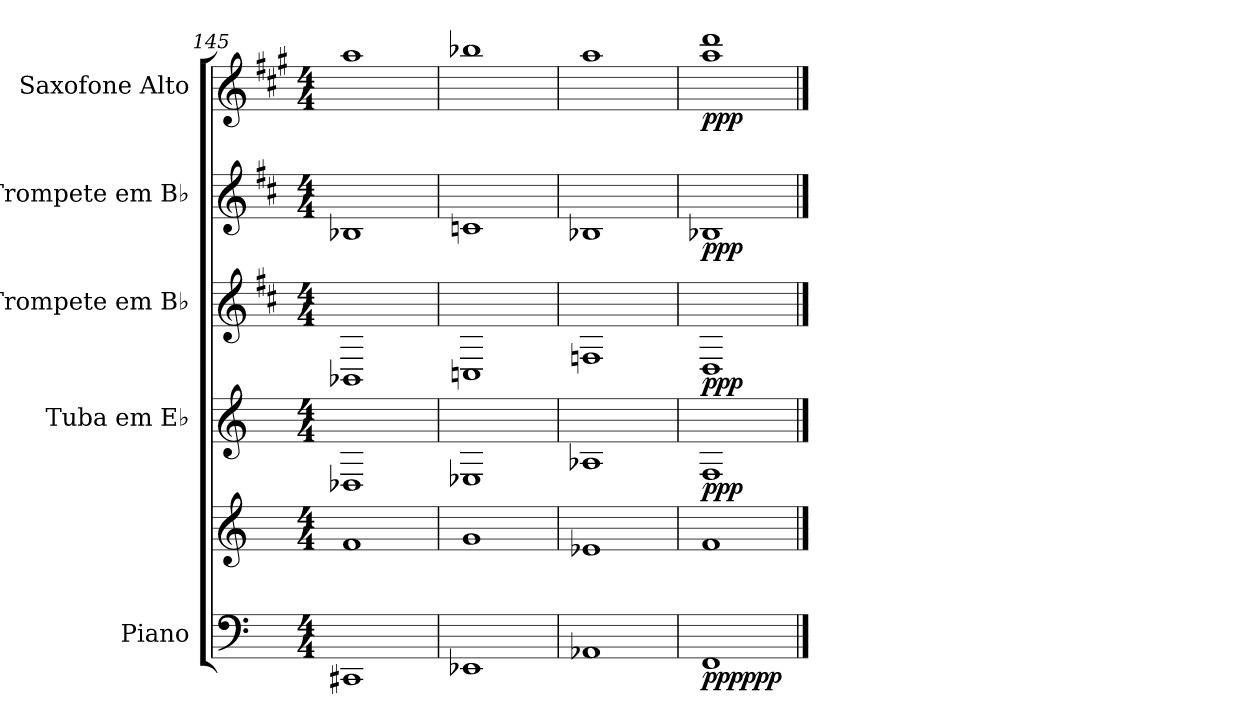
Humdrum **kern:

**kern	**kern	**dynam	**kern	**dynam	**kern	**dynam	**kern	**dynam	**kern	**dynam
*part5	*part5	*part5	*part4	*part4	*part3	*part3	*part2	*part2	*part1	*part1
*staff6	*staff5	*staff5/6	*staff4	*staff4	*staff3	*staff3	*staff2	*staff2	*staff1	*staff1
*I"Piano	*	*	*I"Tuba em E♭	*	*I"Trompete em B♭	*	*I"Trompete em B♭	*	*I"Saxofone Alto	*
*I'Pno.	*	*	*	*	*I'Tp. B♭	*	*I'Tp. B♭	*	*I'Sax. A.	*
*clefF4	*clefG2	*	*clefG2	*	*clefG2	*	*clefG2	*	*clefG2	*
*	*	*	*ITrd12c21	*	*ITrd1c2	*	*ITrd1c2	*	*ITrd5c9	*
*k[]	*k[]	*	*k[]	*	*k[]	*	*k[]	*	*k[]	*
*M4/4	*M4/4	*	*M4/4	*	*M4/4	*	*M4/4	*	*M4/4	*
=145	=145	=145	=145	=145	=145	=145	=145	=145	=145	=145
1CC#X	1f	.	1DD-X	.	1AA-X	.	1A-X	.	1cc	.
=146	=146	=146	=146	=146	=146	=146	=146	=146	=146	=146
1EE-X	1g	.	1EE-X	.	1BB-X	.	1B-X	.	1dd-X	.
=147	=147	=147	=147	=147	=147	=147	=147	=147	=147	=147
1AA-X	1e-X	.	1AA-X	.	1E-X	.	1A-X	.	1cc	.
=148	=148	=148	=148	=148	=148	=148	=148	=148	=148	=148
!	!	!LO:DY:b=2	!	!	!	!	!	!	!	!
!	!	!LO:DY:n=1:b	!	!LO:DY:b	!	!LO:DY:b	!	!LO:DY:b	!	!LO:DY:b
1FF	1f	ppp ppp	1FF	ppp	1C	ppp	1A-X	ppp	1cc 1ff	ppp
==	==	==	==	==	==	==	==	==	==	==
*-	*-	*-	*-	*-	*-	*-	*-	*-	*-	*-
